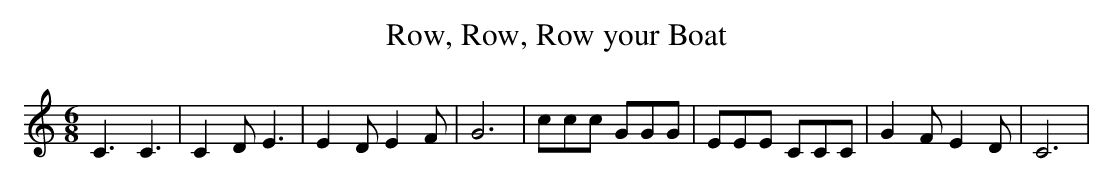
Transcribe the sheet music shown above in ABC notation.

X:1
T:Row, Row, Row your Boat
M:6/8
L:1/8
K:C
 C3 C3| C2 D E3| E2 D E2 F| G6| ccc GGG| EEE CCC| G2 F E2 D| C6|
